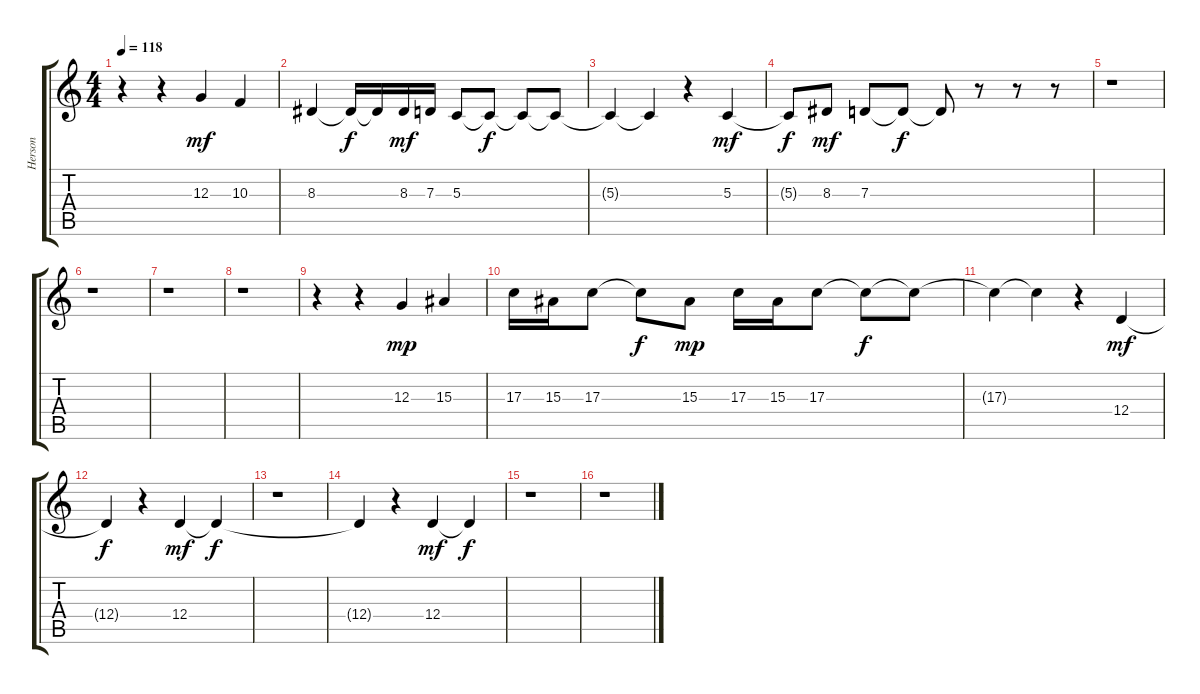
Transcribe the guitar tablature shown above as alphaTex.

\track ("Herson" "Herson") {instrument trumpet}
\staff {score tabs}
\tuning (E4 B3 G3 D3 A2 E2) {hide}
\ts (4 4)
\tempo 118
\clef g2
\ks c
r.4{dy pp} r.4 12.3.4{dy mf} 10.3.4 |
8.3.4 8.3{t}.16{dy f} 8.3{t}.16 8.3.16{dy mf} 7.3.16 5.3.8 5.3{t}.8{dy f} 5.3{t}.8 5.3{t}.8 |
5.3{t}.4 5.3{t}.4 r.4 5.3.4{dy mf} |
5.3{t}.8{dy f} 8.3.8{dy mf} 7.3.8 7.3{t}.8{dy f} 7.3{t}.8 r.8 r.8 r.8 |
r.1 |
r.1 |
r.1 |
r.1 |
r.4 r.4 12.3.4{dy mp} 15.3.4 |
17.3.16 15.3.16 17.3.8 17.3{t}.8{dy f} 15.3.8{dy mp} 17.3.16 15.3.16 17.3.8 17.3{t}.8{dy f} 17.3{t}.8 |
17.3{t}.4 17.3{t}.4 r.4 12.4.4{dy mf} |
12.4{t}.4{dy f} r.4 12.4.4{dy mf} 12.4{t}.4{dy f} |
r.1 |
12.4{t}.4 r.4 12.4.4{dy mf} 12.4{t}.4{dy f} |
r.1 |
r.1
